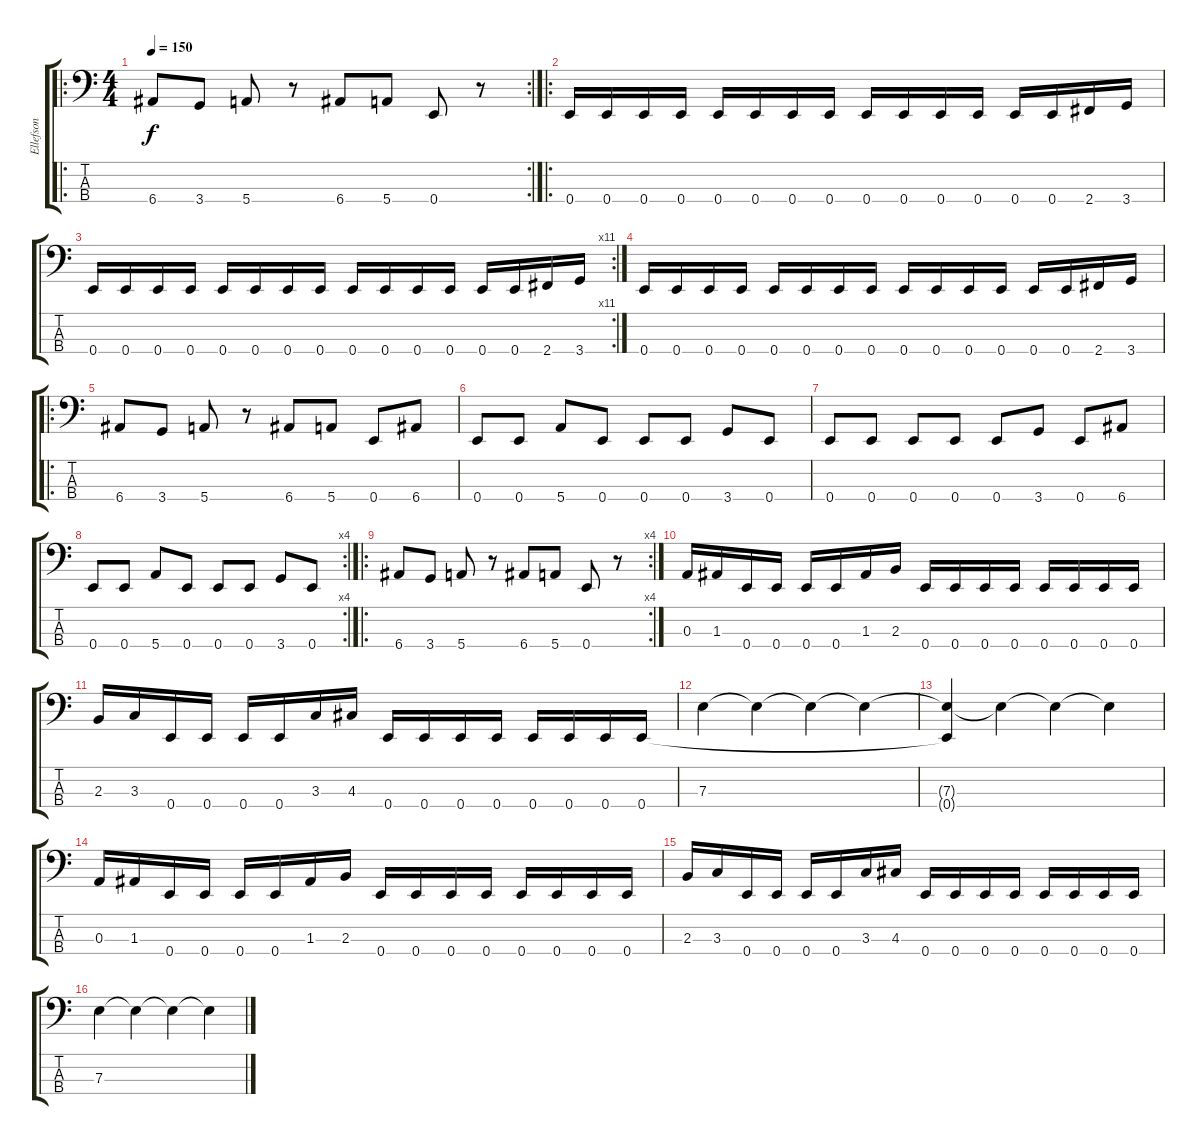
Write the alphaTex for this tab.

\track ("Ellefson" "Ellefson") {instrument electricbasspick}
\staff {score tabs}
\tuning (G2 D2 A1 E1) {hide}
\ro
\rc 2
\ts (4 4)
\tempo 150
\clef f4
\ks c
6.4.8{dy f instrument electricbasspick} 3.4.8 5.4.8 r.8 6.4.8 5.4.8 0.4.8 r.8 |
\ro
0.4.16 0.4.16 0.4.16 0.4.16 0.4.16 0.4.16 0.4.16 0.4.16 0.4.16 0.4.16 0.4.16 0.4.16 0.4.16 0.4.16 2.4.16 3.4.16 |
\rc 11
0.4.16 0.4.16 0.4.16 0.4.16 0.4.16 0.4.16 0.4.16 0.4.16 0.4.16 0.4.16 0.4.16 0.4.16 0.4.16 0.4.16 2.4.16 3.4.16 |
0.4.16 0.4.16 0.4.16 0.4.16 0.4.16 0.4.16 0.4.16 0.4.16 0.4.16 0.4.16 0.4.16 0.4.16 0.4.16 0.4.16 2.4.16 3.4.16 |
\ro
6.4.8 3.4.8 5.4.8 r.8 6.4.8 5.4.8 0.4.8 6.4.8 |
0.4.8 0.4.8 5.4.8 0.4.8 0.4.8 0.4.8 3.4.8 0.4.8 |
0.4.8 0.4.8 0.4.8 0.4.8 0.4.8 3.4.8 0.4.8 6.4.8 |
\rc 4
0.4.8 0.4.8 5.4.8 0.4.8 0.4.8 0.4.8 3.4.8 0.4.8 |
\ro
\rc 4
6.4.8 3.4.8 5.4.8 r.8 6.4.8 5.4.8 0.4.8 r.8 |
0.3.16 1.3.16 0.4.16 0.4.16 0.4.16 0.4.16 1.3.16 2.3.16 0.4.16 0.4.16 0.4.16 0.4.16 0.4.16 0.4.16 0.4.16 0.4.16 |
2.3.16 3.3.16 0.4.16 0.4.16 0.4.16 0.4.16 3.3.16 4.3.16 0.4.16 0.4.16 0.4.16 0.4.16 0.4.16 0.4.16 0.4.16 0.4.16 |
7.3.4 7.3{t}.4 7.3{t}.4 7.3{t}.4 |
(7.3{t} 0.4{t}).4 7.3{t}.4 7.3{t}.4 7.3{t}.4 |
0.3.16 1.3.16 0.4.16 0.4.16 0.4.16 0.4.16 1.3.16 2.3.16 0.4.16 0.4.16 0.4.16 0.4.16 0.4.16 0.4.16 0.4.16 0.4.16 |
2.3.16 3.3.16 0.4.16 0.4.16 0.4.16 0.4.16 3.3.16 4.3.16 0.4.16 0.4.16 0.4.16 0.4.16 0.4.16 0.4.16 0.4.16 0.4.16 |
7.3.4 7.3{t}.4 7.3{t}.4 7.3{t}.4
